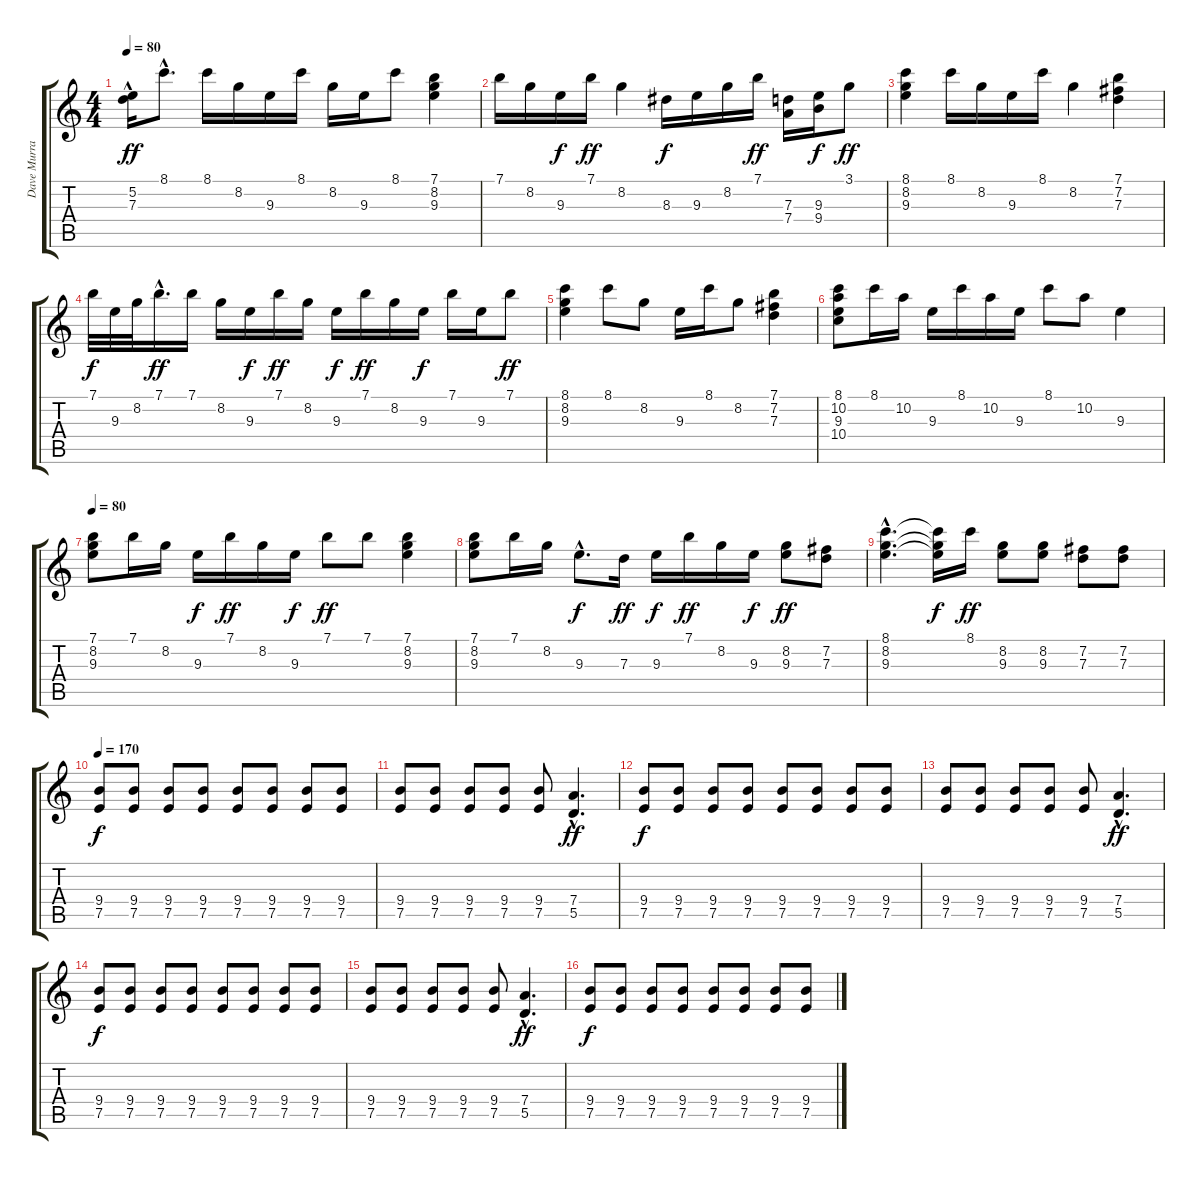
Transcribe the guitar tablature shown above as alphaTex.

\track ("Dave Murray" "Dave Murra") {instrument overdrivenguitar}
\staff {score tabs}
\tuning (E4 B3 G3 D3 A2 E2) {hide}
\ts (4 4)
\tempo 80
\clef g2
\ks c
(5.2 7.3{hac}).16{dy ff} 8.1{hac}.8{d} 8.1.16 8.2.16 9.3.16 8.1.16 8.2.16 9.3.16 8.1.8 (7.1 8.2 9.3).4 |
7.1.16 8.2.16 9.3.16{dy f} 7.1.16{dy ff} 8.2.4 8.3.16{dy f} 9.3.16 8.2.16 7.1.16{dy ff} (7.3 7.4).16 (9.3 9.4).16{dy f} 3.1.8{dy ff} |
(8.1 8.2 9.3).4 8.1.16 8.2.16 9.3.16 8.1.16 8.2.4 (7.1 7.2 7.3).4 |
7.1.32{dy f} 9.3.32 8.2.32 7.1{hac}.16{d dy ff} 7.1.16 8.2.16 9.3.16{dy f} 7.1.16{dy ff} 8.2.16 9.3.16{dy f} 7.1.16{dy ff} 8.2.16 9.3.16{dy f} 7.1.16 9.3.16 7.1.8{dy ff} |
(8.1 8.2 9.3).4 8.1.8 8.2.8 9.3.16 8.1.16 8.2.8 (7.1 7.2 7.3).4 |
(8.1 10.2 9.3 10.4).8 8.1.16 10.2.16 9.3.16 8.1.16 10.2.16 9.3.16 8.1.8 10.2.8 9.3.4 |
\tempo 80
(7.1 8.2 9.3).8 7.1.16 8.2.16 9.3.16{dy f} 7.1.16{dy ff} 8.2.16 9.3.16{dy f} 7.1.8{dy ff} 7.1.8 (7.1 8.2 9.3).4 |
(7.1 8.2 9.3).8 7.1.16 8.2.16 9.3{hac}.8{d dy f} 7.3.16{dy ff} 9.3.16{dy f} 7.1.16{dy ff} 8.2.16 9.3.16{dy f} (8.2 9.3).8{dy ff} (7.2 7.3).8 |
(8.1{hac} 8.2{hac} 9.3{hac}).4{d} (8.1{t} 8.2{t} 9.3{t}).16{dy f} 8.1.16{dy ff} (8.2 9.3).8 (8.2 9.3).8 (7.2 7.3).8 (7.2 7.3).8 |
\tempo 170
(9.4 7.5).8{dy f instrument overdrivenguitar} (9.4 7.5).8 (9.4 7.5).8 (9.4 7.5).8 (9.4 7.5).8 (9.4 7.5).8 (9.4 7.5).8 (9.4 7.5).8 |
(9.4 7.5).8 (9.4 7.5).8 (9.4 7.5).8 (9.4 7.5).8 (9.4 7.5).8 (7.4{hac} 5.5{hac}).4{d dy ff} |
(9.4 7.5).8{dy f} (9.4 7.5).8 (9.4 7.5).8 (9.4 7.5).8 (9.4 7.5).8 (9.4 7.5).8 (9.4 7.5).8 (9.4 7.5).8 |
(9.4 7.5).8 (9.4 7.5).8 (9.4 7.5).8 (9.4 7.5).8 (9.4 7.5).8 (7.4{hac} 5.5{hac}).4{d dy ff} |
(9.4 7.5).8{dy f} (9.4 7.5).8 (9.4 7.5).8 (9.4 7.5).8 (9.4 7.5).8 (9.4 7.5).8 (9.4 7.5).8 (9.4 7.5).8 |
(9.4 7.5).8 (9.4 7.5).8 (9.4 7.5).8 (9.4 7.5).8 (9.4 7.5).8 (7.4{hac} 5.5{hac}).4{d dy ff} |
(9.4 7.5).8{dy f} (9.4 7.5).8 (9.4 7.5).8 (9.4 7.5).8 (9.4 7.5).8 (9.4 7.5).8 (9.4 7.5).8 (9.4 7.5).8
